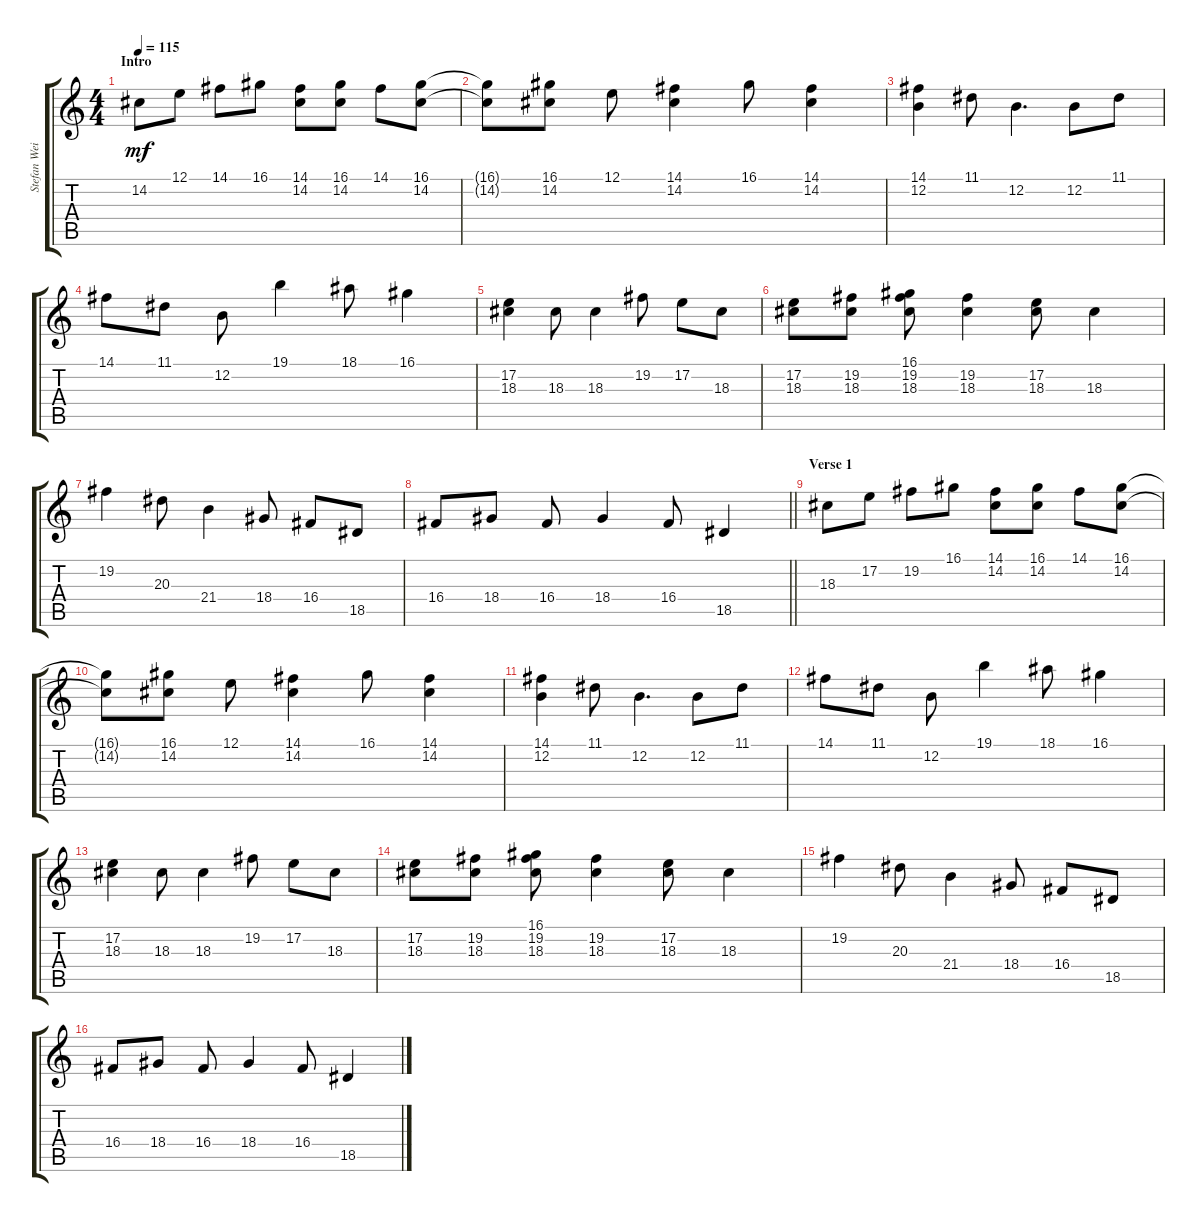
\track ("Stefan Weiler - R Hand" "Stefan Wei") {instrument electricgrandpiano}
\staff {score tabs}
\tuning (E4 B3 G3 D3 A2 E2) {hide}
\ts (4 4)
\section ("" "Intro")
\tempo 115
\clef g2
\ks c
14.2.8{dy mf volume 10 instrument electricgrandpiano} 12.1.8 14.1.8 16.1.8 (14.1 14.2).8 (16.1 14.2).8 14.1.8 (16.1 14.2).8 |
(16.1{t} 14.2{t}).8 (16.1 14.2).8 12.1.8 (14.1 14.2).4 16.1.8 (14.1 14.2).4 |
(14.1 12.2).4 11.1.8 12.2.4{d} 12.2.8 11.1.8 |
14.1.8 11.1.8 12.2.8 19.1.4 18.1.8 16.1.4 |
(17.2 18.3).4 18.3.8 18.3.4 19.2.8 17.2.8 18.3.8 |
(17.2 18.3).8 (19.2 18.3).8 (16.1 19.2 18.3).8 (19.2 18.3).4 (17.2 18.3).8 18.3.4 |
19.2.4 20.3.8 21.4.4 18.4.8 16.4.8 18.5.8 |
\barLineRight lightlight
16.4.8 18.4.8 16.4.8 18.4.4 16.4.8 18.5.4 |
\section ("" "Verse 1")
18.3.8 17.2.8 19.2.8 16.1.8 (14.1 14.2).8 (16.1 14.2).8 14.1.8 (16.1 14.2).8 |
(16.1{t} 14.2{t}).8 (16.1 14.2).8 12.1.8 (14.1 14.2).4 16.1.8 (14.1 14.2).4 |
(14.1 12.2).4 11.1.8 12.2.4{d} 12.2.8 11.1.8 |
14.1.8 11.1.8 12.2.8 19.1.4 18.1.8 16.1.4 |
(17.2 18.3).4 18.3.8 18.3.4 19.2.8 17.2.8 18.3.8 |
(17.2 18.3).8 (19.2 18.3).8 (16.1 19.2 18.3).8 (19.2 18.3).4 (17.2 18.3).8 18.3.4 |
19.2.4 20.3.8 21.4.4 18.4.8 16.4.8 18.5.8 |
16.4.8 18.4.8 16.4.8 18.4.4 16.4.8 18.5.4
